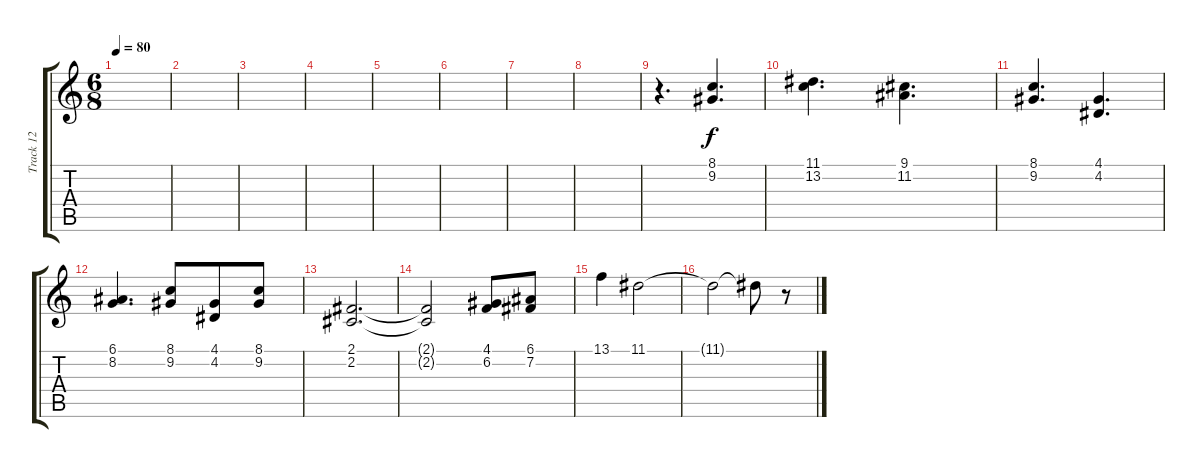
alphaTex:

\track ("Track 12" "Track 12") {instrument frenchhorn}
\staff {score tabs}
\tuning (E4 B3 G3 D3 A2 E2) {hide}
\ts (6 8)
\tempo 80
\clef g2
\ks c
|
|
|
|
|
|
|
|
r.4{d} (8.1 9.2).4{d} |
(11.1 13.2).4{d} (9.1 11.2).4{d} |
(8.1 9.2).4{d} (4.1 4.2).4{d} |
(6.1 8.2).4{d} (8.1 9.2).8 (4.1 4.2).8 (8.1 9.2).8 |
(2.1 2.2).2{d} |
(2.1{t} 2.2{t}).2 (4.1 6.2).8 (6.1 7.2).8 |
13.1.4 11.1.2 |
11.1{t}.2 11.1{t}.8 r.8
